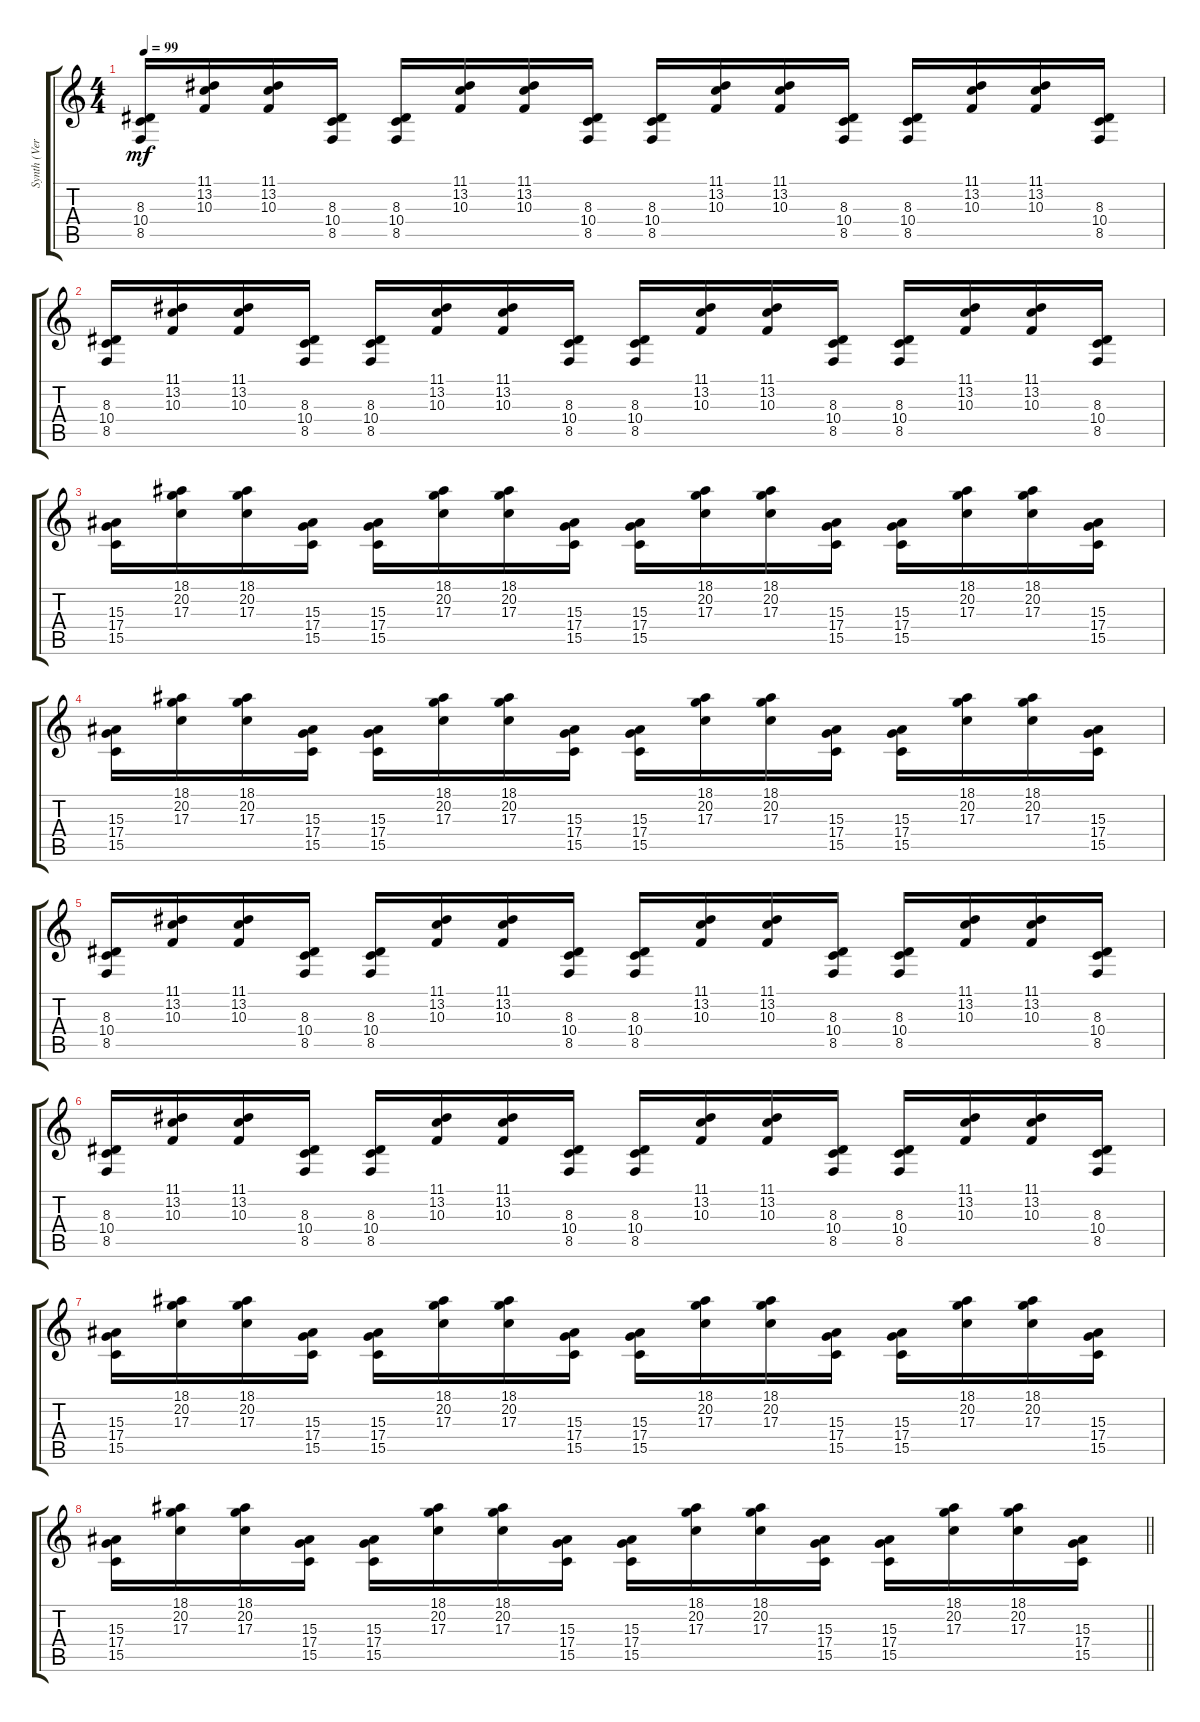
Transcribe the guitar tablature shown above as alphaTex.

\track ("Synth (Verses only)" "Synth (Ver") {instrument clavinet}
\staff {score tabs}
\tuning (E4 B3 G3 D3 A2 E2) {hide}
\ts (4 4)
\tempo 99
\clef g2
\ks c
(8.3 10.4 8.5).16{dy mf} (11.1 13.2 10.3).16 (11.1 13.2 10.3).16 (8.3 10.4 8.5).16 (8.3 10.4 8.5).16 (11.1 13.2 10.3).16 (11.1 13.2 10.3).16 (8.3 10.4 8.5).16 (8.3 10.4 8.5).16 (11.1 13.2 10.3).16 (11.1 13.2 10.3).16 (8.3 10.4 8.5).16 (8.3 10.4 8.5).16 (11.1 13.2 10.3).16 (11.1 13.2 10.3).16 (8.3 10.4 8.5).16 |
(8.3 10.4 8.5).16 (11.1 13.2 10.3).16 (11.1 13.2 10.3).16 (8.3 10.4 8.5).16 (8.3 10.4 8.5).16 (11.1 13.2 10.3).16 (11.1 13.2 10.3).16 (8.3 10.4 8.5).16 (8.3 10.4 8.5).16 (11.1 13.2 10.3).16 (11.1 13.2 10.3).16 (8.3 10.4 8.5).16 (8.3 10.4 8.5).16 (11.1 13.2 10.3).16 (11.1 13.2 10.3).16 (8.3 10.4 8.5).16 |
(15.3 17.4 15.5).16 (18.1 20.2 17.3).16 (18.1 20.2 17.3).16 (15.3 17.4 15.5).16 (15.3 17.4 15.5).16 (18.1 20.2 17.3).16 (18.1 20.2 17.3).16 (15.3 17.4 15.5).16 (15.3 17.4 15.5).16 (18.1 20.2 17.3).16 (18.1 20.2 17.3).16 (15.3 17.4 15.5).16 (15.3 17.4 15.5).16 (18.1 20.2 17.3).16 (18.1 20.2 17.3).16 (15.3 17.4 15.5).16 |
(15.3 17.4 15.5).16 (18.1 20.2 17.3).16 (18.1 20.2 17.3).16 (15.3 17.4 15.5).16 (15.3 17.4 15.5).16 (18.1 20.2 17.3).16 (18.1 20.2 17.3).16 (15.3 17.4 15.5).16 (15.3 17.4 15.5).16 (18.1 20.2 17.3).16 (18.1 20.2 17.3).16 (15.3 17.4 15.5).16 (15.3 17.4 15.5).16 (18.1 20.2 17.3).16 (18.1 20.2 17.3).16 (15.3 17.4 15.5).16 |
(8.3 10.4 8.5).16 (11.1 13.2 10.3).16 (11.1 13.2 10.3).16 (8.3 10.4 8.5).16 (8.3 10.4 8.5).16 (11.1 13.2 10.3).16 (11.1 13.2 10.3).16 (8.3 10.4 8.5).16 (8.3 10.4 8.5).16 (11.1 13.2 10.3).16 (11.1 13.2 10.3).16 (8.3 10.4 8.5).16 (8.3 10.4 8.5).16 (11.1 13.2 10.3).16 (11.1 13.2 10.3).16 (8.3 10.4 8.5).16 |
(8.3 10.4 8.5).16 (11.1 13.2 10.3).16 (11.1 13.2 10.3).16 (8.3 10.4 8.5).16 (8.3 10.4 8.5).16 (11.1 13.2 10.3).16 (11.1 13.2 10.3).16 (8.3 10.4 8.5).16 (8.3 10.4 8.5).16 (11.1 13.2 10.3).16 (11.1 13.2 10.3).16 (8.3 10.4 8.5).16 (8.3 10.4 8.5).16 (11.1 13.2 10.3).16 (11.1 13.2 10.3).16 (8.3 10.4 8.5).16 |
(15.3 17.4 15.5).16 (18.1 20.2 17.3).16 (18.1 20.2 17.3).16 (15.3 17.4 15.5).16 (15.3 17.4 15.5).16 (18.1 20.2 17.3).16 (18.1 20.2 17.3).16 (15.3 17.4 15.5).16 (15.3 17.4 15.5).16 (18.1 20.2 17.3).16 (18.1 20.2 17.3).16 (15.3 17.4 15.5).16 (15.3 17.4 15.5).16 (18.1 20.2 17.3).16 (18.1 20.2 17.3).16 (15.3 17.4 15.5).16 |
\barLineRight lightlight
(15.3 17.4 15.5).16 (18.1 20.2 17.3).16 (18.1 20.2 17.3).16 (15.3 17.4 15.5).16 (15.3 17.4 15.5).16 (18.1 20.2 17.3).16 (18.1 20.2 17.3).16 (15.3 17.4 15.5).16 (15.3 17.4 15.5).16 (18.1 20.2 17.3).16 (18.1 20.2 17.3).16 (15.3 17.4 15.5).16 (15.3 17.4 15.5).16 (18.1 20.2 17.3).16 (18.1 20.2 17.3).16 (15.3 17.4 15.5).16
